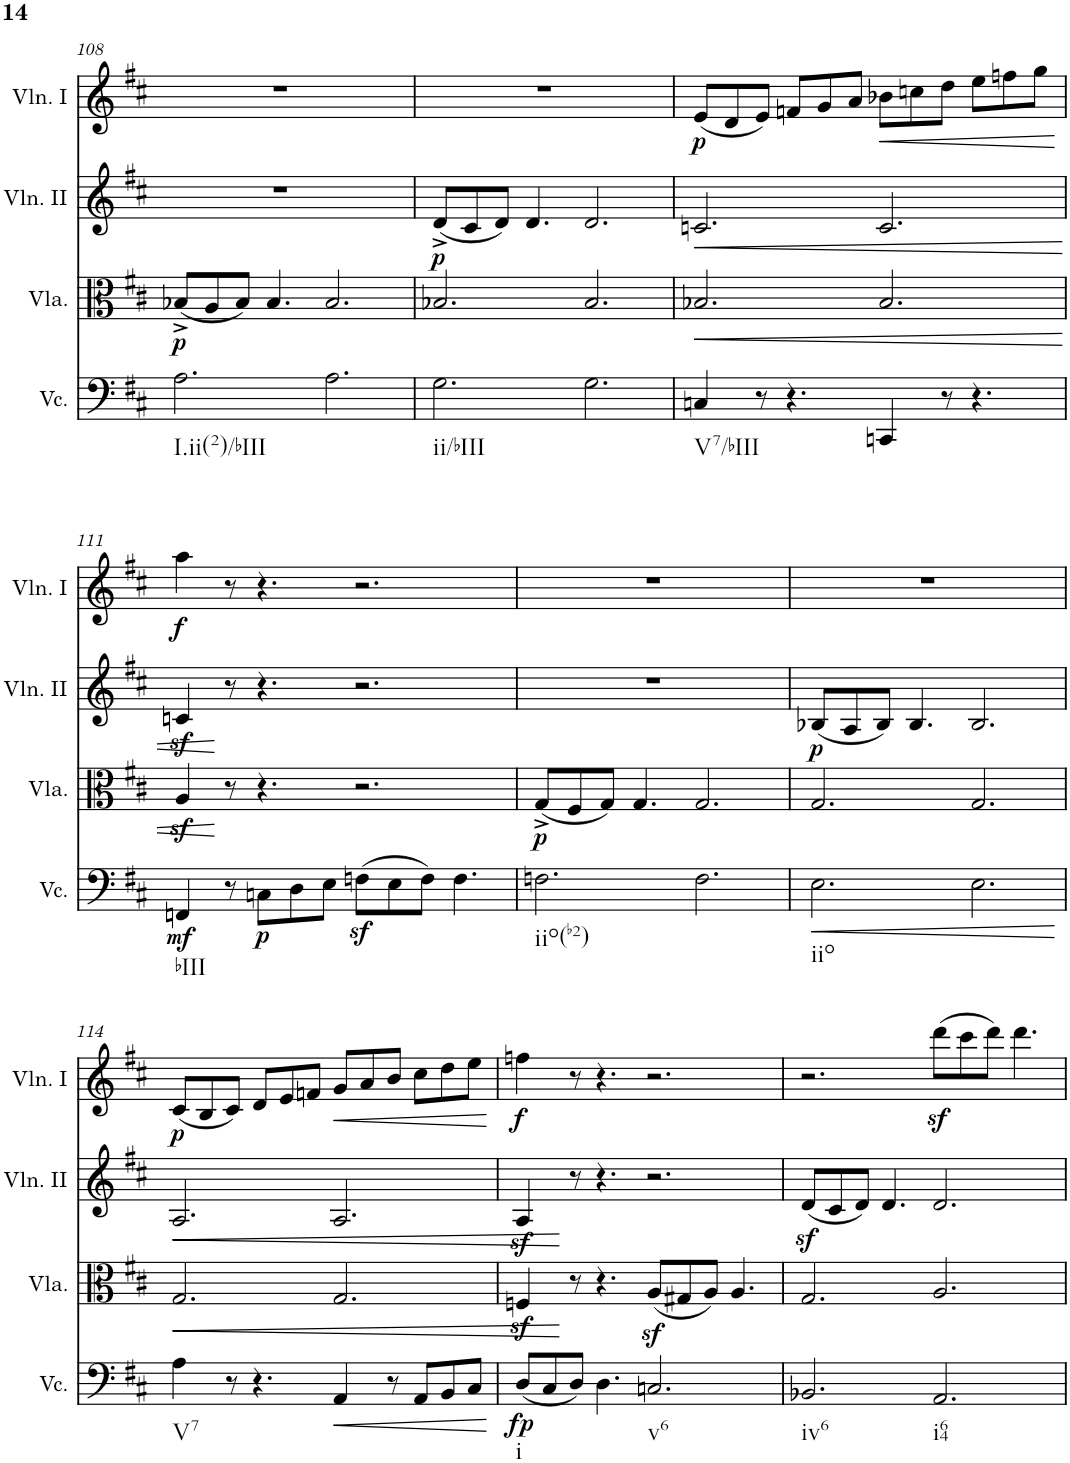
**kern	**dynam	**kern	**dynam	**kern	**dynam	**kern	**dynam
*part4	*part4	*part3	*part3	*part2	*part2	*part1	*part1
*staff4	*staff4	*staff3	*staff3	*staff2	*staff2	*staff1	*staff1
*I"Violoncello	*	*I"Viola	*	*I"Violino II	*	*I"Violino I	*
*I'Vc.	*	*I'Vla.	*	*I'Vln. II	*	*I'Vln. I	*
!!LO:PB:g=z
*clefF4	*	*clefC3	*	*clefG2	*	*clefG2	*
*k[f#c#]	*	*k[f#c#]	*	*k[f#c#]	*	*k[f#c#]	*
*M12/8	*	*M12/8	*	*M12/8	*	*M12/8	*
=108	=108	=108	=108	=108	=108	=108	=108
!LO:TX:b:t=I.ii(2)/bIII	!	!	!	!	!	!	!
!	!	!	!LO:DY:b	!	!	!	!
2.A\	.	(8B-X^/L	p	1.r	.	1.r	.
.	.	8A/	.	.	.	.	.
.	.	8B-/J)	.	.	.	.	.
.	.	4.B-/	.	.	.	.	.
2.A\	.	2.B-/	.	.	.	.	.
=109	=109	=109	=109	=109	=109	=109	=109
!LO:TX:b:t=ii/bIII	!	!	!	!	!	!	!
!	!	!	!	!	!LO:DY:b	!	!
2.G\	.	2.B-X/	.	(8d^/L	p	1.r	.
.	.	.	.	8c#/	.	.	.
.	.	.	.	8d/J)	.	.	.
.	.	.	.	4.d/	.	.	.
2.G\	.	2.B-/	.	2.d/	.	.	.
=110	=110	=110	=110	=110	=110	=110	=110
!LO:TX:b:t=V7/bIII	!	!	!	!	!	!	!
!	!	!	!LO:HP:b	!	!LO:HP:b	!	!LO:DY:b
4Cn/	.	2.B-X/	<	2.cn/	<	(8e/L	p
.	.	.	.	.	.	8d/	.
8r	.	.	.	.	.	8e/J)	.
4.r	.	.	.	.	.	8fn/L	.
.	.	.	.	.	.	8g/	.
.	.	.	.	.	.	8a/J	.
!	!	!	!	!	!	!	!LO:HP:b
4CCn/	.	2.B-/	.	2.c/	.	8b-X\L	<
.	.	.	.	.	.	8ccn\	.
8r	.	.	.	.	.	8dd\J	.
4.r	.	.	.	.	.	8ee\L	.
.	.	.	.	.	.	8ffn\	.
.	.	.	.	.	.	8gg\J	.
.	.	.	.	.	.	.	[
!!LO:LB:g=z
=111	=111	=111	=111	=111	=111	=111	=111
!LO:TX:b:t=bIII	!	!	!	!	!	!	!
!	!LO:DY:b	!	!	!	!	!	!LO:DY:b
4FFn/	mf	4Az</	.	4cnz</	.	4aa\	f
8r	.	8r	[	8r	[	8r	.
!	!LO:DY:b	!	!	!	!	!	!
8Cn\L	p	4.r	.	4.r	.	4.r	.
8D\	.	.	.	.	.	.	.
8E\J	.	.	.	.	.	.	.
(8Fnz<\L	.	2.r	.	2.r	.	2.r	.
8E\	.	.	.	.	.	.	.
8F\J)	.	.	.	.	.	.	.
4.F\	.	.	.	.	.	.	.
=112	=112	=112	=112	=112	=112	=112	=112
!LO:TX:b:t=iio(b2)	!	!	!	!	!	!	!
!	!	!	!LO:DY:b	!	!	!	!
2.Fn\	.	(8G^/L	p	1.r	.	1.r	.
.	.	8F#/	.	.	.	.	.
.	.	8G/J)	.	.	.	.	.
.	.	4.G/	.	.	.	.	.
2.F\	.	2.G/	.	.	.	.	.
=113	=113	=113	=113	=113	=113	=113	=113
!LO:TX:b:t=iio	!	!	!	!	!	!	!
!	!LO:HP:b	!	!	!	!LO:DY:b	!	!
2.E\	<	2.G/	.	(8B-X/L	p	1.r	.
.	.	.	.	8A/	.	.	.
.	.	.	.	8B-/J)	.	.	.
.	.	.	.	4.B-/	.	.	.
2.E\	.	2.G/	.	2.B-/	.	.	.
.	[	.	.	.	.	.	.
!!LO:LB:g=z
=114	=114	=114	=114	=114	=114	=114	=114
!LO:TX:b:t=V7	!	!	!	!	!	!	!
!	!	!	!LO:HP:b	!	!LO:HP:b	!	!LO:DY:b
4A\	.	2.G/	<	2.A/	<	(8c#/L	p
.	.	.	.	.	.	8B/	.
8r	.	.	.	.	.	8c#/J)	.
4.r	.	.	.	.	.	8d/L	.
.	.	.	.	.	.	8e/	.
.	.	.	.	.	.	8fn/J	.
!	!LO:HP:b	!	!	!	!	!	!LO:HP:b
4AA/	<	2.G/	.	2.A/	.	8g/L	<
.	.	.	.	.	.	8a/	.
8r	.	.	.	.	.	8b/J	.
8AA/L	.	.	.	.	.	8cc#\L	.
8BB/	.	.	.	.	.	8dd\	.
8C#/J	.	.	.	.	.	8ee\J	.
.	[	.	.	.	.	.	[
=115	=115	=115	=115	=115	=115	=115	=115
!LO:TX:b:t=i	!	!	!	!	!	!	!
!	!LO:DY:b	!	!	!	!	!	!LO:DY:b
(8D/L	fp	4Fnz</	.	4Az</	.	4ffn\	f
8C#/	.	.	.	.	.	.	.
8D/J)	.	8r	[	8r	[	8r	.
4.D\	.	4.r	.	4.r	.	4.r	.
!LO:TX:b:t=v6	!	!	!	!	!	!	!
2.Cn/	.	(8Az</L	.	2.r	.	2.r	.
.	.	8G#X/	.	.	.	.	.
.	.	8A/J)	.	.	.	.	.
.	.	4.A/	.	.	.	.	.
=116	=116	=116	=116	=116	=116	=116	=116
!LO:TX:b:t=iv6	!	!	!	!	!	!	!
2.BB-X/	.	2.G/	.	(8dz</L	.	2.r	.
.	.	.	.	8c#/	.	.	.
.	.	.	.	8d/J)	.	.	.
.	.	.	.	4.d/	.	.	.
!LO:TX:b:t=i64	!	!	!	!	!	!	!
2.AA/	.	2.A/	.	2.d/	.	(8dddz<\L	.
.	.	.	.	.	.	8ccc#\	.
.	.	.	.	.	.	8ddd\J)	.
.	.	.	.	.	.	4.ddd\	.
=	=	=	=	=	=	=	=
*-	*-	*-	*-	*-	*-	*-	*-
